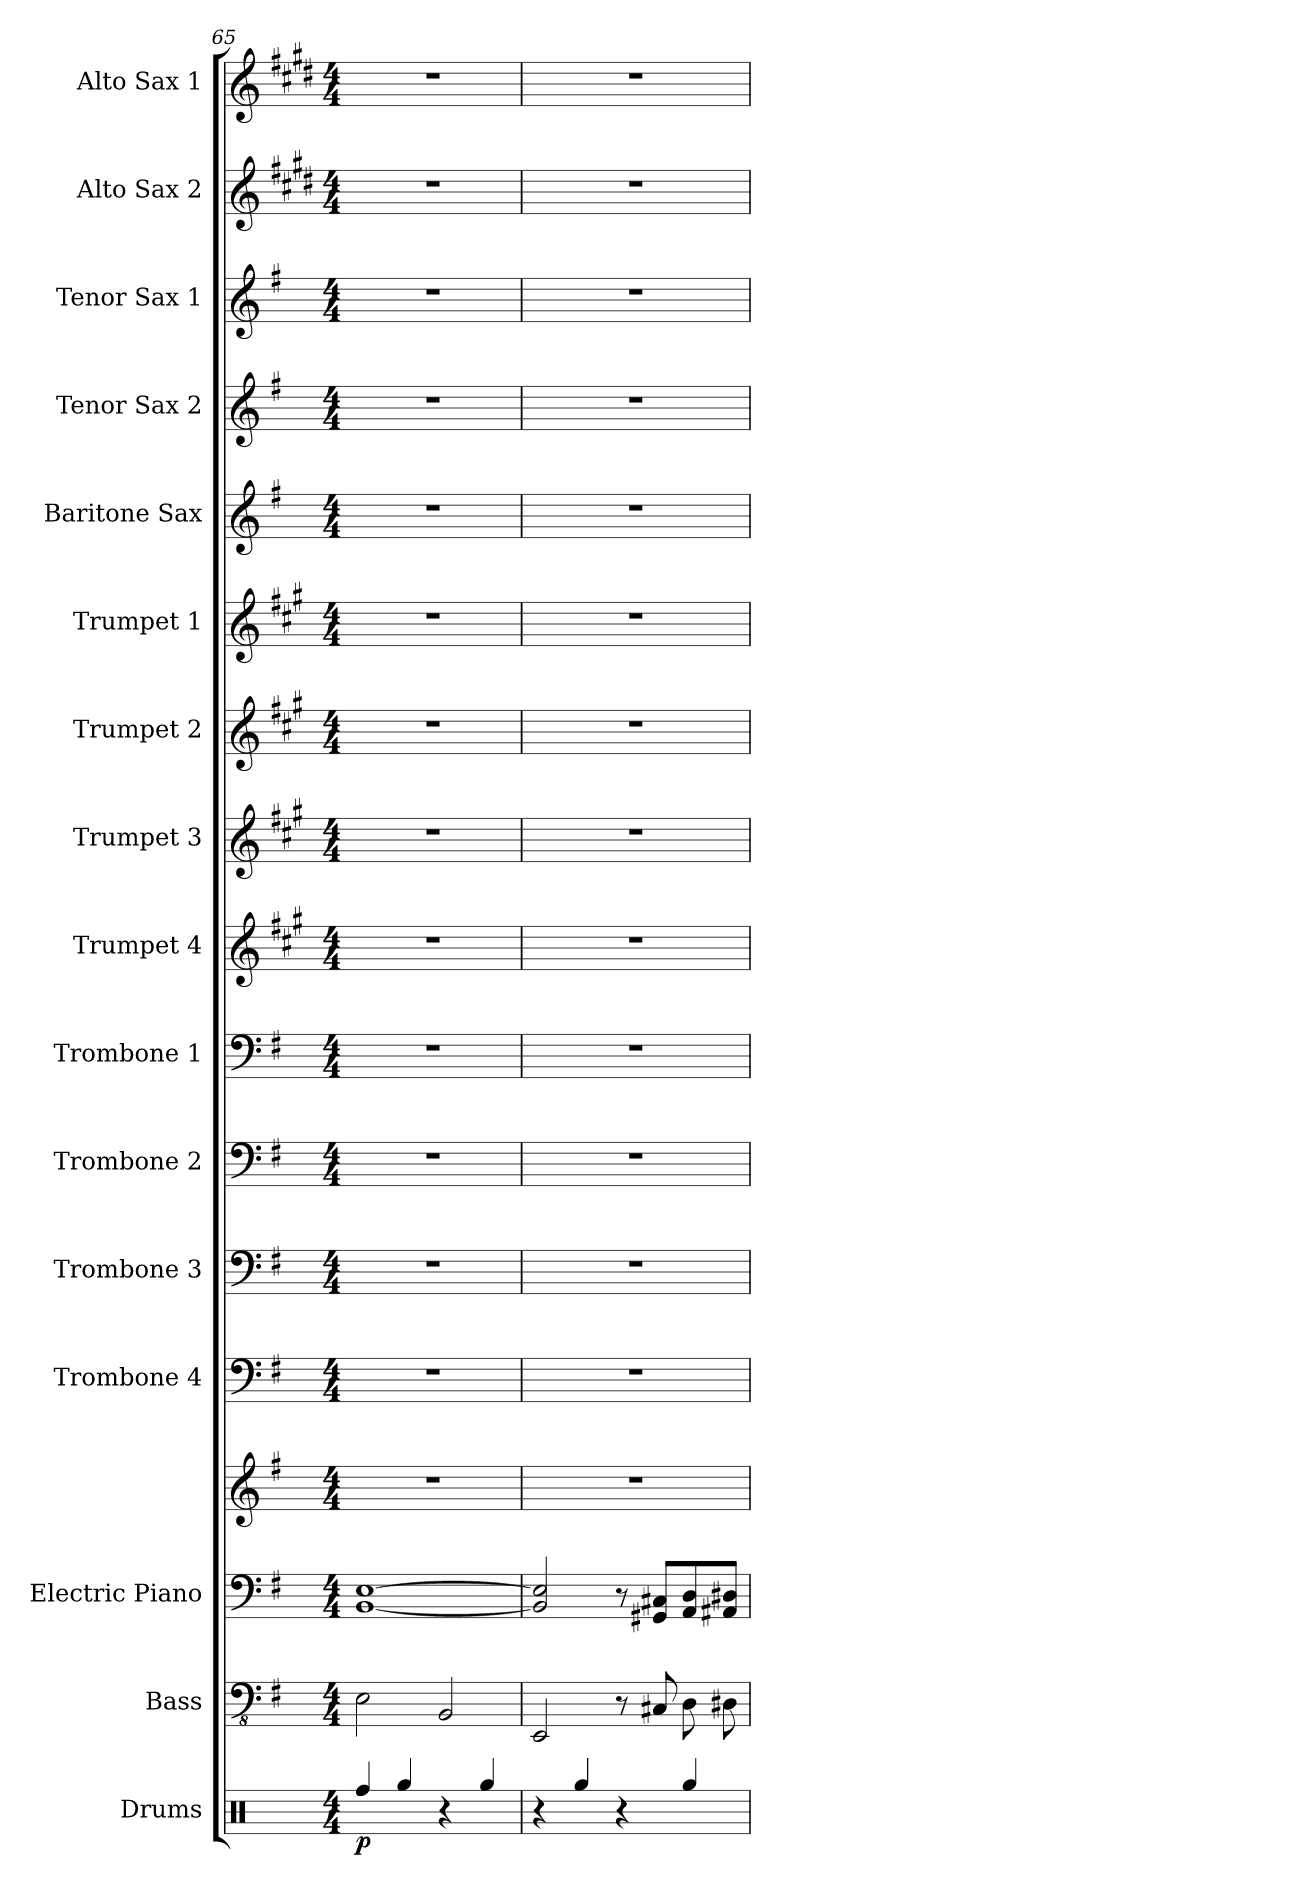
**kern	**dynam	**kern	**kern	**kern	**kern	**kern	**kern	**kern	**kern	**kern	**kern	**kern	**kern	**kern	**kern	**kern	**kern
*part16	*part16	*part15	*part14	*part14	*part13	*part12	*part11	*part10	*part9	*part8	*part7	*part6	*part5	*part4	*part3	*part2	*part1
*staff17	*staff17	*staff16	*staff15	*staff14	*staff13	*staff12	*staff11	*staff10	*staff9	*staff8	*staff7	*staff6	*staff5	*staff4	*staff3	*staff2	*staff1
*I"Drums	*	*I"Bass	*I"Electric Piano	*	*I"Trombone 4	*I"Trombone 3	*I"Trombone 2	*I"Trombone 1	*I"Trumpet 4	*I"Trumpet 3	*I"Trumpet 2	*I"Trumpet 1	*I"Baritone Sax	*I"Tenor Sax 2	*I"Tenor Sax 1	*I"Alto Sax 2	*I"Alto Sax 1
*I'Drums	*	*I'Bass	*I'E. Piano	*	*I'Tbn. 4	*I'Tbn. 3	*I'Tbn. 2	*I'Tbn. 1	*I'Tpt. 4	*I'Tpt. 3	*I'Tpt. 2	*I'Tpt. 1	*I'Bari	*I'Tenor 2	*I'Tenor 1	*I'Alto 2	*I'Alto 1
!!LO:LB:g=z
*clefX	*	*clefFv4	*clefF4	*clefG2	*clefF4	*clefF4	*clefF4	*clefF4	*clefG2	*clefG2	*clefG2	*clefG2	*clefG2	*clefG2	*clefG2	*clefG2	*clefG2
*	*	*	*	*	*	*	*	*	*ITrd1c2	*ITrd1c2	*ITrd1c2	*ITrd1c2	*ITrd12c21	*ITrd8c14	*ITrd8c14	*ITrd5c9	*ITrd5c9
*k[]	*	*k[f#]	*k[f#]	*k[f#]	*k[f#]	*k[f#]	*k[f#]	*k[f#]	*k[f#]	*k[f#]	*k[f#]	*k[f#]	*k[f#]	*k[f#]	*k[f#]	*k[f#]	*k[f#]
*M4/4	*	*M4/4	*M4/4	*M4/4	*M4/4	*M4/4	*M4/4	*M4/4	*M4/4	*M4/4	*M4/4	*M4/4	*M4/4	*M4/4	*M4/4	*M4/4	*M4/4
=65	=65	=65	=65	=65	=65	=65	=65	=65	=65	=65	=65	=65	=65	=65	=65	=65	=65
!	!LO:DY:b	!	!	!	!	!	!	!	!	!	!	!	!	!	!	!	!
4Rff/	p	2EE\	[1BB [1E	1r	1r	1r	1r	1r	1r	1r	1r	1r	1r	1r	1r	1r	1r
4Rgg/	.	.	.	.	.	.	.	.	.	.	.	.	.	.	.	.	.
4r	.	2BBB/	.	.	.	.	.	.	.	.	.	.	.	.	.	.	.
4Rgg/	.	.	.	.	.	.	.	.	.	.	.	.	.	.	.	.	.
=66	=66	=66	=66	=66	=66	=66	=66	=66	=66	=66	=66	=66	=66	=66	=66	=66	=66
4r	.	2EEE/	2BB/] 2E/]	1r	1r	1r	1r	1r	1r	1r	1r	1r	1r	1r	1r	1r	1r
4Rgg/	.	.	.	.	.	.	.	.	.	.	.	.	.	.	.	.	.
4r	.	8r	8r	.	.	.	.	.	.	.	.	.	.	.	.	.	.
.	.	8CC#X/	8GG#X/ 8C#X/L	.	.	.	.	.	.	.	.	.	.	.	.	.	.
4Rgg/	.	8DD\	8AA/ 8D/	.	.	.	.	.	.	.	.	.	.	.	.	.	.
.	.	8DD#X\	8AA#X/ 8D#X/J	.	.	.	.	.	.	.	.	.	.	.	.	.	.
=	=	=	=	=	=	=	=	=	=	=	=	=	=	=	=	=	=
*-	*-	*-	*-	*-	*-	*-	*-	*-	*-	*-	*-	*-	*-	*-	*-	*-	*-
